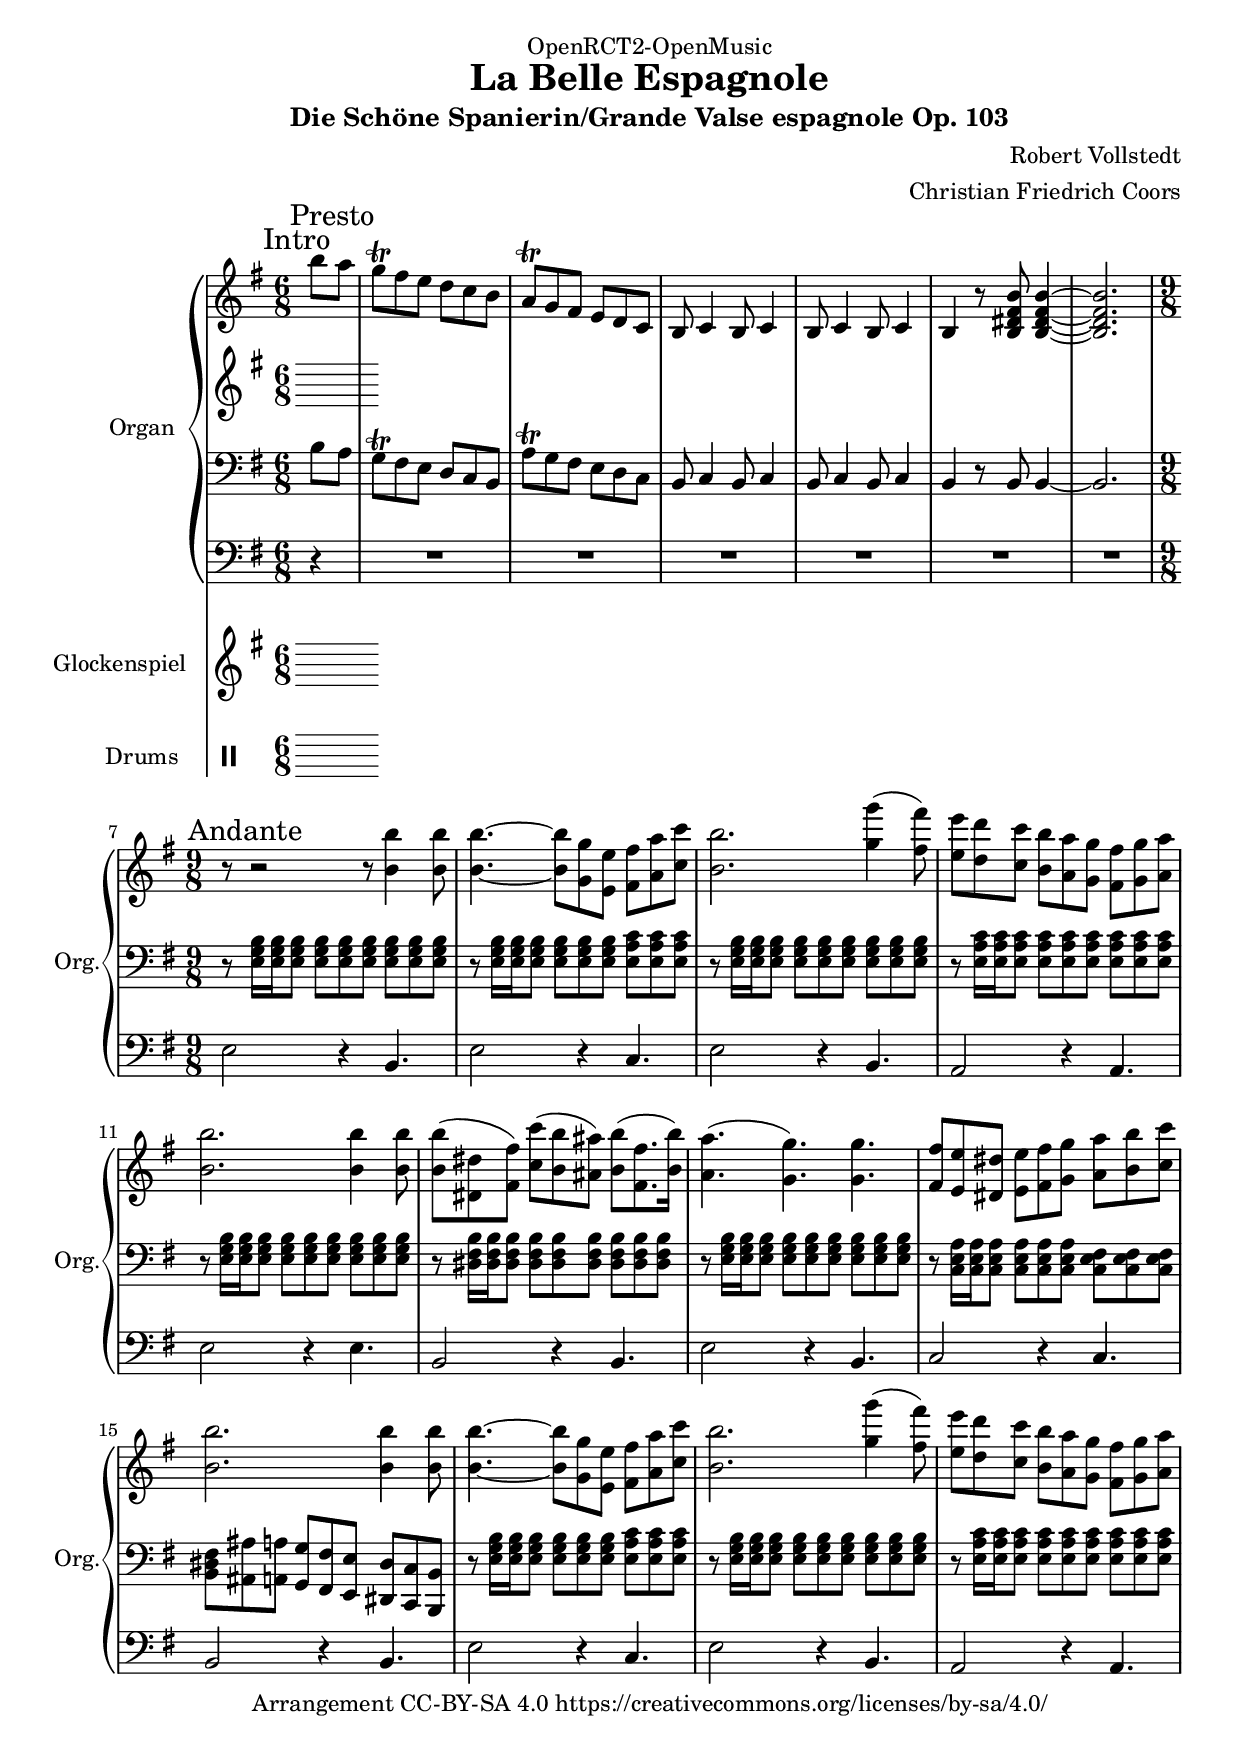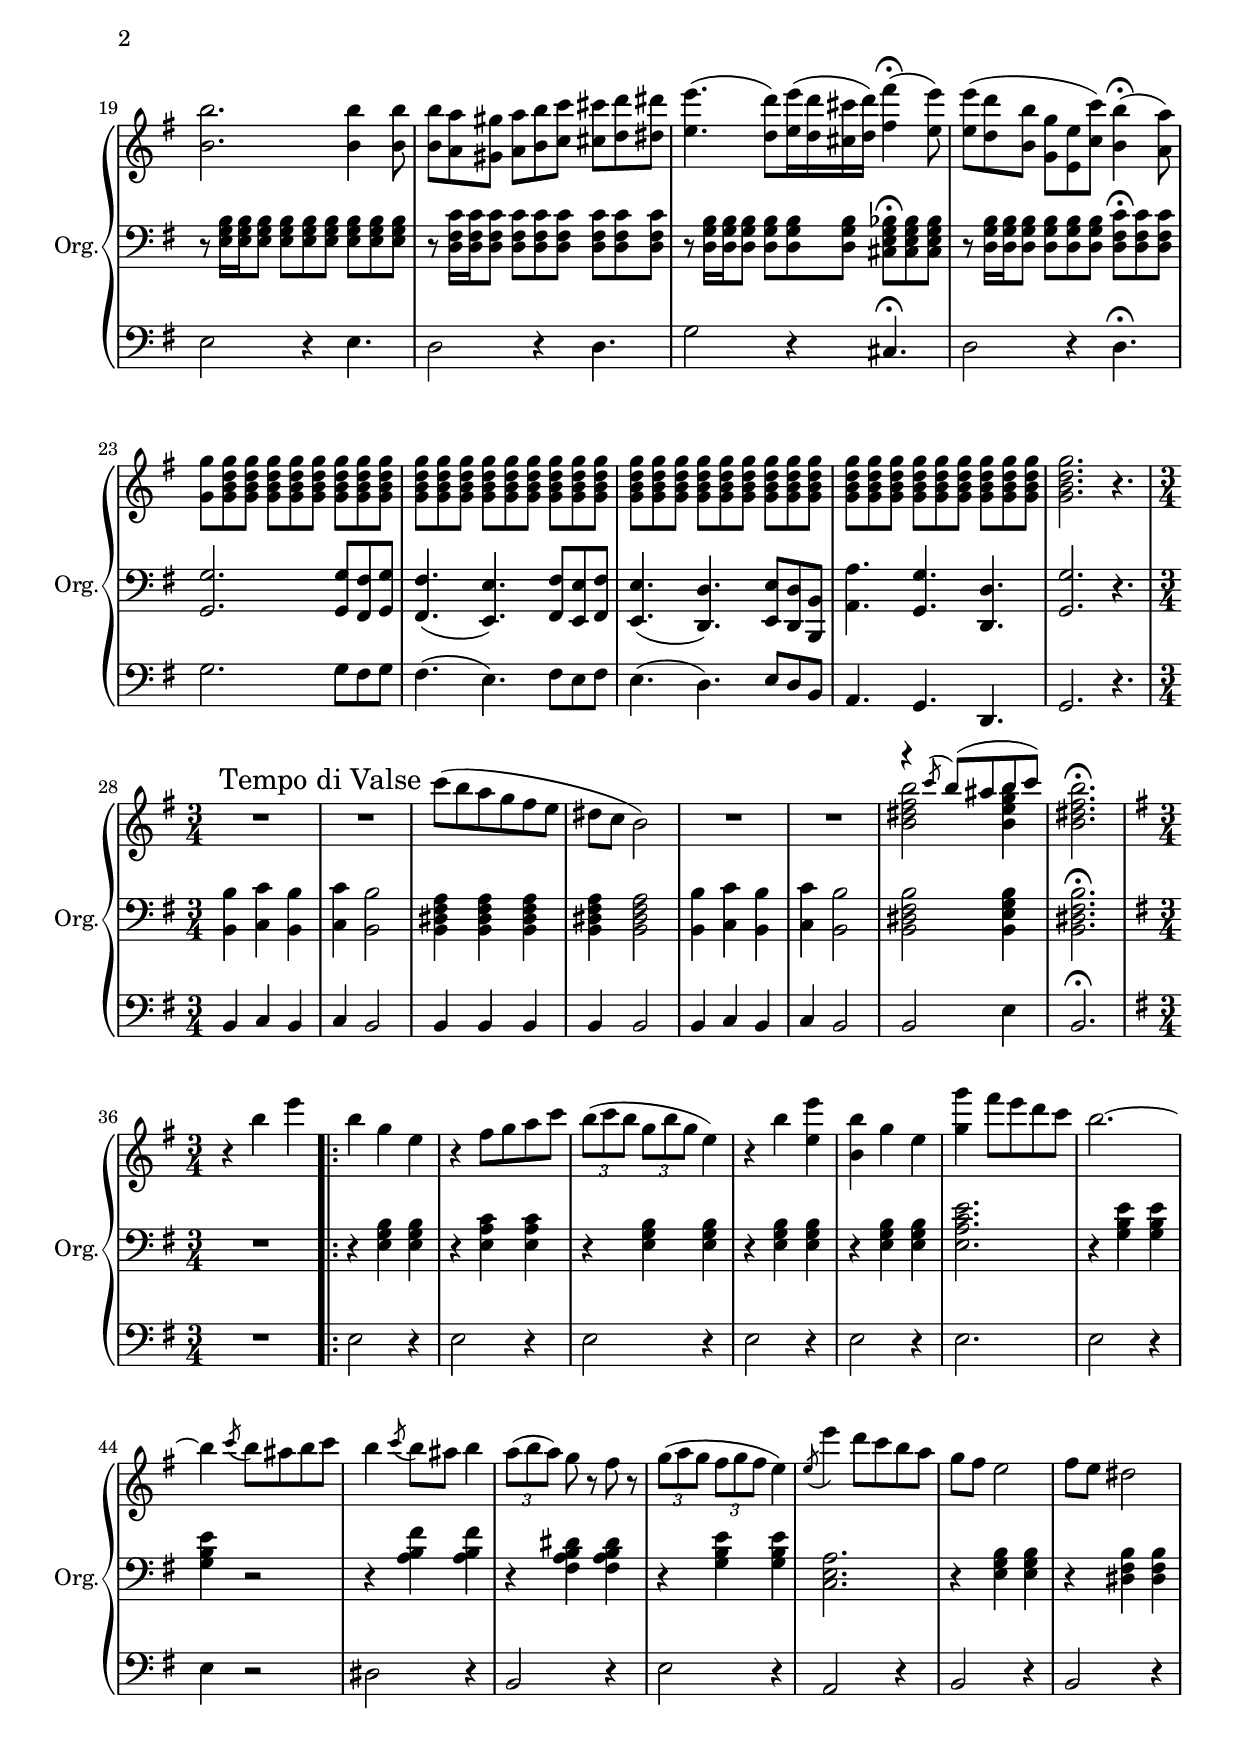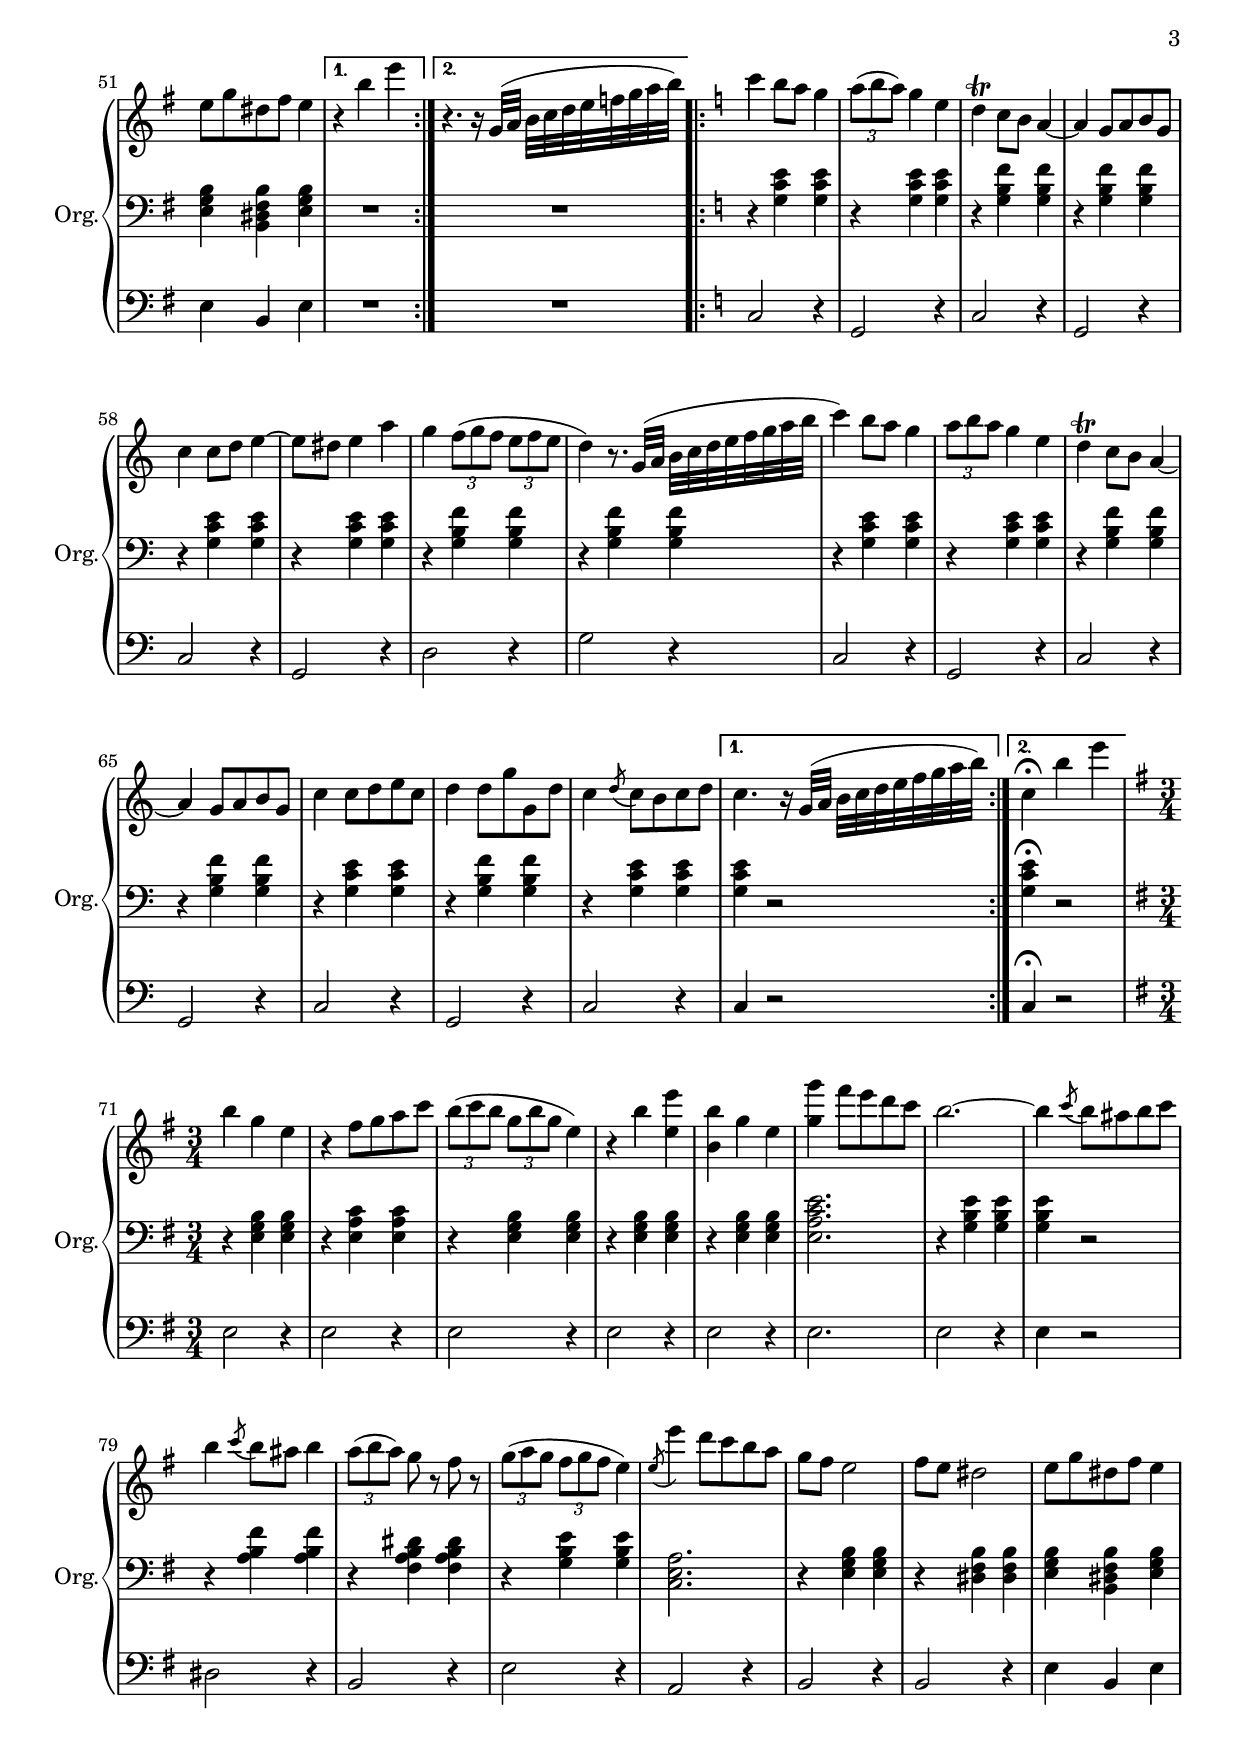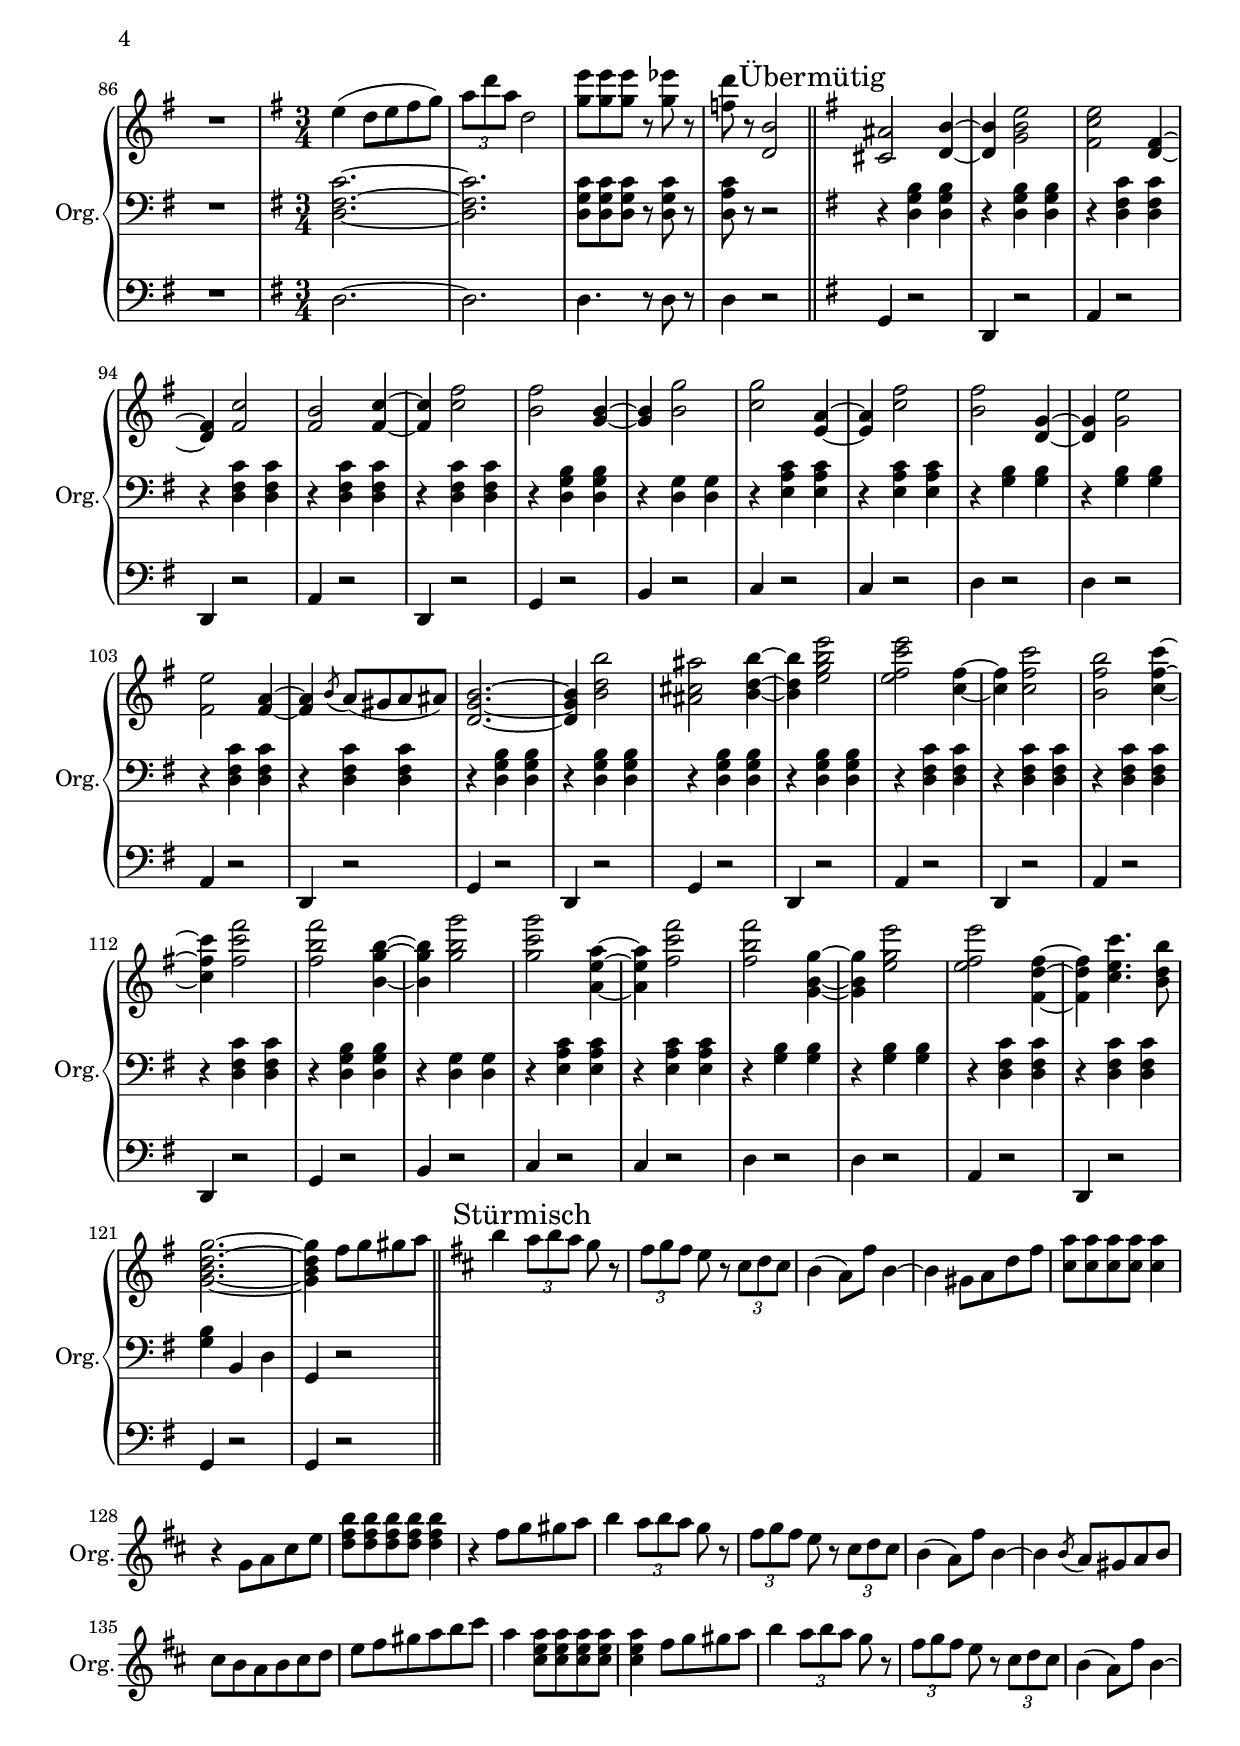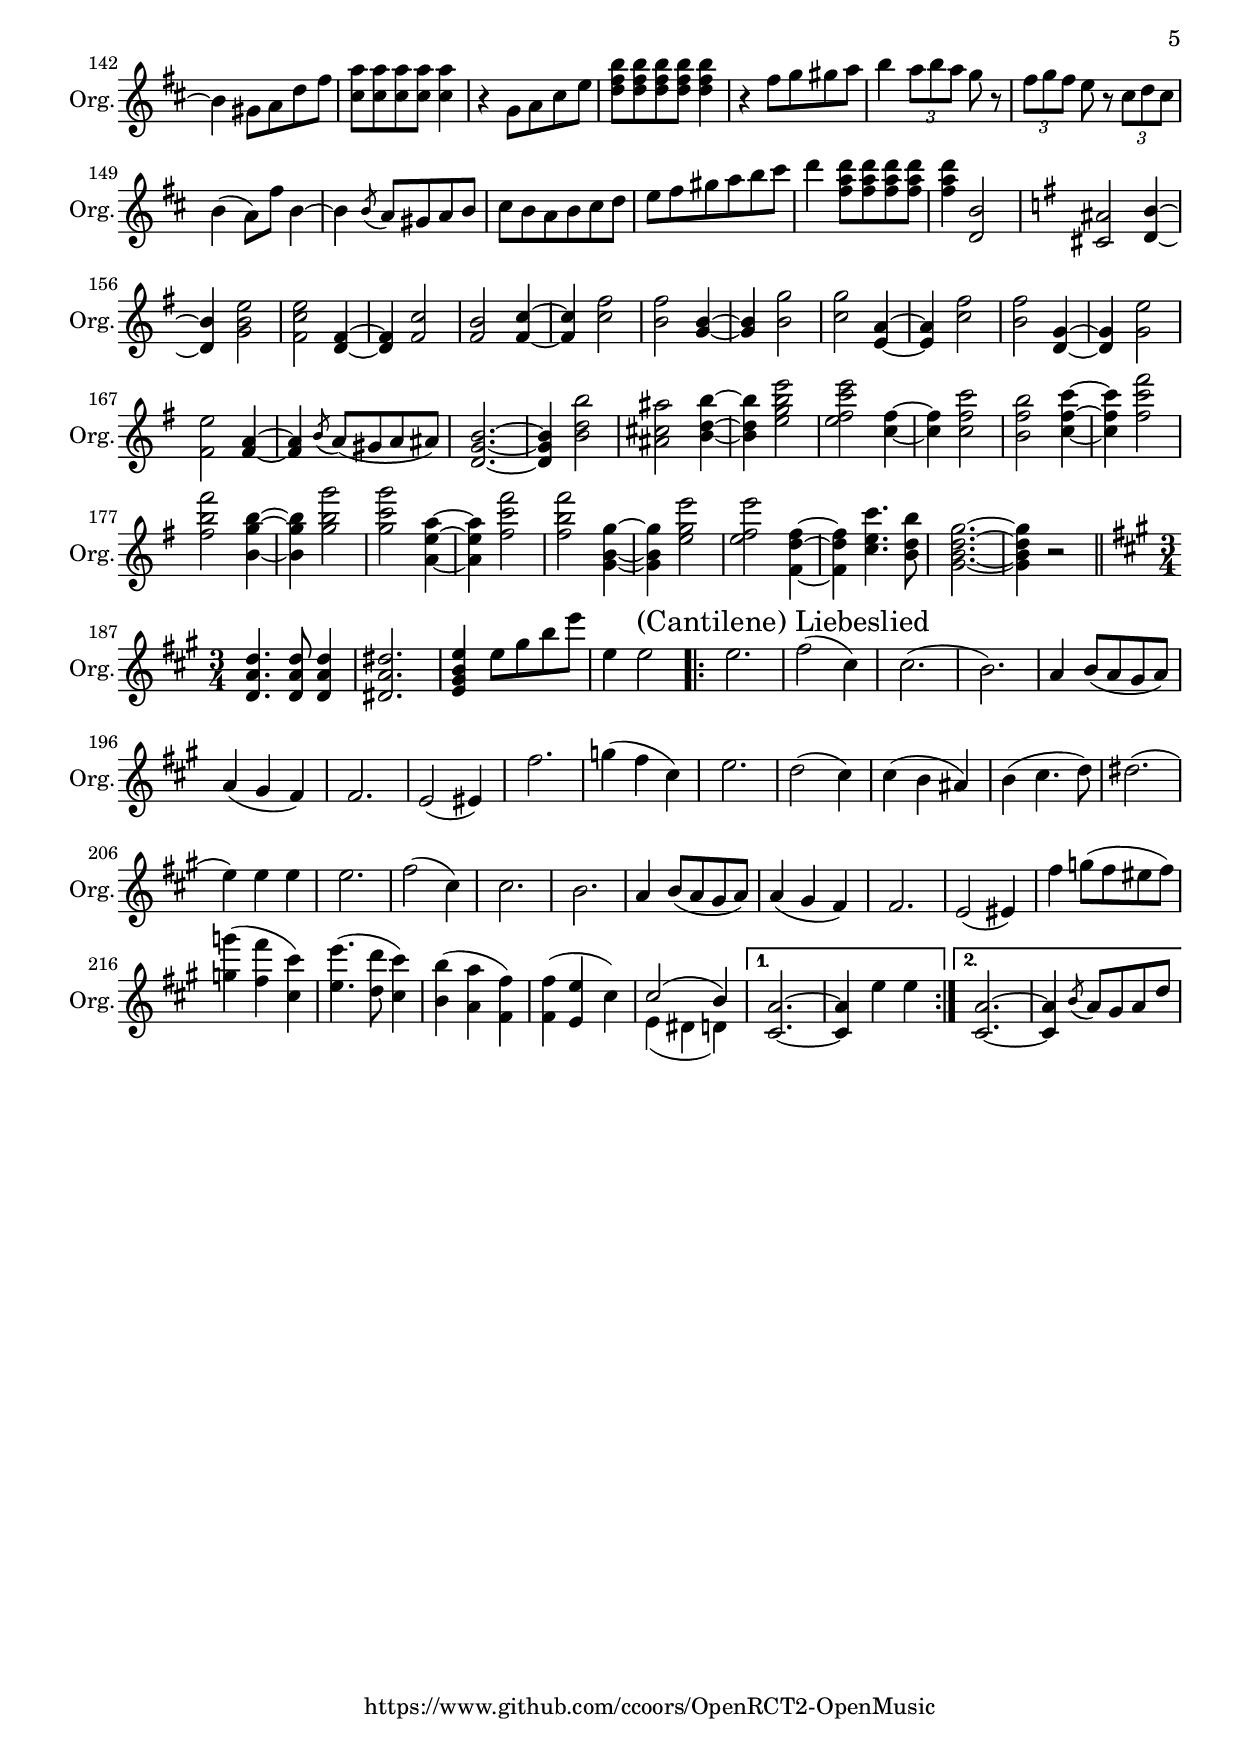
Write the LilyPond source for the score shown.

\version "2.18.2"
\include "../../include/include.ly"

\header {
  dedication = "OpenRCT2-OpenMusic"
  title = "La Belle Espagnole"
  arranger = "Christian Friedrich Coors"
  subtitle = "Die Schöne Spanierin/Grande Valse espagnole Op. 103"
  composer = "Robert Vollstedt"
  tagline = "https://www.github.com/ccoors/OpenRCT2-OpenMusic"
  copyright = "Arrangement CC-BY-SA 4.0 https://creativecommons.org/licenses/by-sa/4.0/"
}

global_presto = {
  \key e \minor
  \time 6/8
  \partial 4
}

global_andante_tempo = {
  \set Score.tempoHideNote = ##t
  \tempo 4 = 95
}

global_andante_fermata = {
  \set Score.tempoHideNote = ##t
  \tempo 4 = 60
}

global_andante = {
  \time 9/8
  \global_andante_tempo
}

global_tempo_di_valse = {
  \set Score.tempoHideNote = ##t
  \tempo 4 = 220
  \time 3/4
}

global_one = {
  \set Score.tempoHideNote = ##t
  \tempo 4 = 200
  \time 3/4
  \key e \minor
}

global_one_two_tempo = {
  \set Score.tempoHideNote = ##t
  \tempo 4 = 200
}

global_one_two_fermata = {
  \set Score.tempoHideNote = ##t
  \tempo 4 = 60
}

global_one_two = {
  \key c \major
  \global_one_two_tempo
}

global_two = {
  \key e \minor
  \set Score.tempoHideNote = ##t
  \tempo 4 = 180
  \time 3/4
}

global_two_uebermuetig = {
  \key e \minor
  \set Score.tempoHideNote = ##t
  \tempo 4 = 200
}

global_two_stuermisch = {
  \key d \major % Or b minor?
  \set Score.tempoHideNote = ##t
  \tempo 4 = 220
}

global_three_intro = {
  \key a \major % Or fis minor?
  \set Score.tempoHideNote = ##t
  \tempo 4 = 180
  \time 3/4
}

melody_one_a_tempo = \relative c''' {
  b g e |
  r fis8 g a c |
  \tuplet 3/2 { b( c b } \tuplet 3/2 { g b g } e4) |
  r b' <e e,> |
  <b b,> g e |
  <g g'> fis'8 e d c |
  b2.~ |
  b4 \acciaccatura c8 b ais b c |
  b4 \acciaccatura c8 b ais b4 |
  \tuplet 3/2 { a8( b a) } g r fis r |
  \tuplet 3/2 { g( a g } \tuplet 3/2 { fis g fis } e4) |
  \acciaccatura e8 e'4 d8 c b a |
  g fis e2 |
  fis8 e dis2 |
  e8 g dis fis e4 |
}

melody_one_stuermisch = \relative c'' {
  \tuplet 3/2 { fis8 g fis } e r \tuplet 3/2 { cis d cis } |
  b4( a8) fis' b,4~ |
  b gis8 a d fis |
  \repeat unfold 4 { <cis a'> } <cis a'>4 |
  r4 g8 a cis e |
  \repeat unfold 4 { <d fis b> } <d fis b>4 |
  r fis8 g gis a |
  b4 \tuplet 3/2 { a8 b a } g r |
  
  \tuplet 3/2 { fis g fis } e r \tuplet 3/2 { cis d cis } |
  b4( a8) fis' b,4~ |
  b \acciaccatura b8 a gis a b |
  cis b a b cis d |
  e fis gis a b cis |
}

melody_uebermuetig = \relative c'' {
  <ais cis,>2 <b d,>4~ |
  <b d,> <g b e>2 |
  <fis c' e>2 <d fis>4~ |
  <d fis> <fis c'>2 |
  
  <fis b>2 <fis c'>4~ |
  <fis c'> <c' fis>2 |
  <b fis'> <g b>4~ |
  <g b> <b g'>2 |
  <c g'> <a e>4~ |
  <a e> <c fis>2 |
  <b fis'> <g d>4~ |
  <g d> <g e'>2 |
  <fis e'> <fis a>4~ |
  <fis a> \acciaccatura b8 a( gis a ais) |
  
  <b g d>2.~ |
  <b g d>4 <b d b'>2 |
  <ais cis ais'> <b d b'>4~ |
  <b d b'> <e g b e>2 |
  <e fis c' e> <fis c>4~ |
  <fis c> <c fis c'>2 |
  <b fis' b> <c fis c'>4~ |
  <c fis c'> <fis c' fis>2 |
  <fis b fis'> <b g b,>4~ |
  <b g b,> <g b g'>2 |
  
  <g c g'>2 <a e a,>4~ |
  <a e a,> <fis c' fis>2 |
  <fis b fis'> <g b, g>4~ |
  <g b, g> <e g e'>2
  <e fis e'> <fis d fis,>4~ |
  <fis d fis,> <c e c'>4. <b d b'>8 |
  <g b d g>2.~ |
  <g b d g>4
}

melody = \relative c'' {
  \global_presto
  \mark "Intro"
  b'8\mark "Presto" a |
  g\trill fis e d c b |
  a\trill g fis e d c |
  \repeat unfold 2 { b8 c4 b8 c4 | }
  b4 r8 <b dis fis b>8 <b dis fis b>4~ |
  <b dis fis b>2. |
  
  \global_andante
  r8\mark "Andante" r2 r8 <b' b'>4 <b b'>8 |
  <b b'>4.~ <b b'>8 <g g'> <e e'> <fis fis'> <a a'> <c c'> |
  <b b'>2. <g' g'>4( <fis fis'>8) |
  <e e'> <d d'> <c c'> <b b'> <a a'> <g g'> <fis fis'> <g g'> <a a'> |
  <b b'>2. <b b'>4 <b b'>8 |
  <b b'>( <dis, dis'> <fis fis'>) <c' c'>( <b b'> <ais ais'>) <b b'>( <fis fis'>8. <b b'>16) |
  <a a'>4.( <g g'>) <g g'> |
  <fis fis'>8 <e e'> <dis dis'> <e e'> <fis fis'> <g g'> <a a'> <b b'> <c c'> |
  <b b'>2. <b b'>4 <b b'>8 |
  <b b'>4.~ <b b'>8 <g g'> <e e'> <fis fis'> <a a'> <c c'> |
  <b b'>2. <g' g'>4( <fis fis'>8) |
  <e e'> <d d'> <c c'> <b b'> <a a'> <g g'> <fis fis'> <g g'> <a a'> |
  <b b'>2. <b b'>4 <b b'>8 |
  <b b'>8 <a a'> <gis gis'> <a a'> <b b'> <c c'> <cis cis'> <d d'> <dis dis'> |
  <e e'>4.( <d d'>8) <e e'>16( <d d'> <cis cis'> <d d'>) <fis fis'>4\fermata( <e e'>8) |
  <e e'>8( <d d'> <b b'> <g g'> <e e'> <c' c'>) <b b'>4\fermata( <a a'>8) |
  <g g'>8 \repeat unfold 8 { <g b d g> } |
  \repeat unfold 3 { \repeat unfold 9 { <g b d g> } | }
  <g b d g>2. r4. |
  
  \global_tempo_di_valse
  R2.\mark "Tempo di Valse" |
  R2. |
  c'8( b a g fis e |
  dis c b2) |
  R2.*2
  
  <<
    { r4 \acciaccatura c'8 b( ais b c) }
  \\
    { <b, dis fis b>2 <b e g b>4 }
  >>
  \global_andante_tempo <b dis fis b>2.\fermata |
  
  \global_one
  r4 b' e |
  \repeat volta 2 {
    \melody_one_a_tempo
  }
  \alternative {
    { r4 b e | }
    { r4. r16 g,,32( a b c d e f g a b) | }
  }
  
  \global_one_two
  \repeat volta 2 {
    c4 b8 a g4 |
    \tuplet 3/2 { a8( b a) } g4 e |
    d\trill c8 b a4~ |
    a g8 a b g |
    c4 c8 d e4~ |
    e8 dis e4 a |
    g \tuplet 3/2 { f8( g f } \tuplet 3/2 { e f e } |
    d4) r8. g,32( a b c d e f g a b |
    c4) b8 a g4 |
    \tuplet 3/2 { a8 b a } g4 e |
    d\trill c8 b a4~ |
    a g8 a b g |
    c4 c8 d e c |
    d4 d8 g g, d' |
    c4 \acciaccatura d8 c b c d |
  }
  \alternative {
    { c4. r16 g32( a b c d e f g a b) }
    { \global_one_two_fermata c,4\fermata \global_one_two_tempo b' e }
  }
  
  \global_one
  \melody_one_a_tempo
  
  R2.
  \global_two
  \relative c'' {
    e4( d8 e fis g) |
    \tuplet 3/2 { a d a } d,2 |
    <g e'>8 <g e'> <g e'> r <g es'> r |
    <f d'> r <b, d,>2\mark "Übermütig" |
    
    \bar "||"
    \global_two_uebermuetig
    \melody_uebermuetig
    fis'8 g gis a |
    
    \bar "||"
    \global_two_stuermisch
    b4\mark "Stürmisch" \tuplet 3/2 { a8 b a } g r |
    \melody_one_stuermisch
    a4 \repeat unfold 4 { <a e cis>8 } |
    
    <a e cis>4 fis8 g gis a |
    b4 \tuplet 3/2 { a8 b a } g r |
    \melody_one_stuermisch
    d'4 \repeat unfold 4 { <d a fis>8 } |
    <d a fis>4 <b, d,>2 |
    \global_two_uebermuetig
    \melody_uebermuetig
    r2 |
    \bar "||"
    
    \global_three_intro
    <d a d,>4. <d a d,>8 <d a d,>4 |
    <dis a dis,>2. |
    <e b gis e>4 e8 gis b e |
    e,4 e2 |
    
    \repeat volta 2 {
      e2.\mark "(Cantilene) Liebeslied" |
      fis2( cis4) |
      cis2.( |
      b) |
      a4 b8( a gis a) |
      a4( gis fis) |
      fis2. |
      e2( eis4) |
      fis'2. |
      g4( fis cis) |
      e2. |
      d2( cis4) |
      cis( b ais) |
      b( cis4. d8) |
      dis2.( |
      e4) e e |
      e2. |
      fis2( cis4) |
      cis2. |
      b |
      a4 b8( a gis a) |
      a4( gis fis) |
      fis2. |
      e2( eis4) |
      fis' g8( fis eis fis) |
      <g g'>4( <fis fis'> <cis cis'>) |
      <e e'>4.( <d d'>8 <cis cis'>4) |
      <b b'>( <a a'> <fis fis'>) |
      <fis fis'>( <e e'> cis') |
      <<
        { cis2( b4) }
        \\
        { e,4( dis d) }
      >>
    }
    \alternative {
      {
        <cis a'>2.~ |
        <cis a'>4 e'4 e |
      }
      {
        <cis, a'>2.~ |
        <cis a'>4 \acciaccatura b'8 a gis a d |
      }
    }
  }
}

second_melody = \relative c'' {
  \global_presto
}

left_one_a_tempo = {
  r4 <e g b> <e g b> |
  r <e a c> <e a c> |
  \repeat unfold 3 { r <e g b> <e g b> }
  <e a c e>2. |
  r4 <g b e> <g b e> |
  <g b e> r2 |
  r4 <a b fis'> <a b fis'> |
  r <fis a b dis> <fis a b dis> |
  r <g b e> <g b e> |
  <c, e a>2. |
  r4 <e g b> <e g b> |
  r <dis fis b> <dis fis b> |
  <e g b> <b dis fis b> <e g b> |
}

left = \relative c' {
  \global_presto
  
  b8 a |
  g\trill fis e d c b |
  a'\trill g fis e d c |
  \repeat unfold 2 { b8 c4 b8 c4 | }
  b4 r8 b8 b4~ |
  b2. |
  
  \global_andante
  r8 <e g b>16 <e g b> \repeat unfold 7 { <e g b>8 } |
  r8 <e g b>16 <e g b> \repeat unfold 4 { <e g b>8 } \repeat unfold 3 { <e a c> } |
  r8 <e g b>16 <e g b> \repeat unfold 7 { <e g b>8 } |
  r8 <e a c>16 <e a c> \repeat unfold 7 { <e a c>8 } |
  r8 <e g b>16 <e g b> \repeat unfold 7 { <e g b>8 } |
  r8 <dis fis b>16 <dis fis b> \repeat unfold 7 { <dis fis b>8 } |
  r8 <e g b>16 <e g b> \repeat unfold 7 { <e g b>8 } |
  r8 <c e a>16 <c e a> \repeat unfold 4 { <c e a>8 } \repeat unfold 3 { <c e fis> } |
  <b dis fis>8 <ais ais'> <a a'> <g g'> <fis fis'> <e e'> <dis dis'> <c c'> <b b'> |
  
  r8 <e' g b>16 <e g b> \repeat unfold 4 { <e g b>8 } \repeat unfold 3 { <e a c> } |
  r8 <e g b>16 <e g b> \repeat unfold 7 { <e g b>8 } |
  r8 <e a c>16 <e a c> \repeat unfold 7 { <e a c>8 } |
  r8 <e g b>16 <e g b> \repeat unfold 7 { <e g b>8 } |
  r8 <d fis c'>16 <d fis c'> \repeat unfold 7 { <d fis c'>8 } |
  r8 <d g b>16 <d g b> \repeat unfold 4 { <d g b>8 } \global_andante_fermata <cis e g bes>\fermata \global_andante_tempo <cis e g bes>  <cis e g bes> |
  r8 <d g b>16 <d g b> \repeat unfold 4 { <d g b>8 } \global_andante_fermata <d fis c'>\fermata \global_andante_tempo <d fis c'> <d fis c'> |
  <g g,>2. <g g,>8 <fis fis,> <g g,> |
  <fis fis,>4.( <e e,>) <fis fis,>8 <e e,> <fis fis,> |
  <e e,>4.( <d d,>) <e e,>8 <d d,> <b b,> |
  <a' a,>4. <g g,> <d d,> |
  <g g,>2. r4. |
  
  \global_tempo_di_valse
  <b b,>4 <c c,> <b b,> |
  <c c,> <b b,>2 |
  \repeat unfold 3 { <b, dis fis a>4 } |
  <b dis fis a> <b dis fis a>2 |
  <b' b,>4 <c c,> <b b,> |
  <c c,> <b b,>2 |
  <b, dis fis b> <b e g b>4 |
  <b dis fis b>2.\fermata |
  
  \global_one
  R2. |
  \repeat volta 2 {
    \left_one_a_tempo
  }
  \alternative {
    { R2. }
    { R2. }
  }
  
  \global_one_two
  \repeat volta 2 {
    \repeat unfold 3 {
      \repeat unfold 2 { r4 <g c e> <g c e> | }
      \repeat unfold 2 { r4 <g b f'> <g b f'> | }
    }
    r4 <g c e> <g c e> |
    r4 <g b f'> <g b f'> |
    r4 <g c e> <g c e> |
  }
  \alternative {
    { <g c e>4 r2 | }
    { <g c e>4\fermata r2 | }
  }
  
  \global_one
  \left_one_a_tempo
  
  R2.
  \global_two
  \relative c {
    <d fis c'>2.~ |
    <d fis c'> |
    
    % Move this to second melody!
    <d g c>8 <d g c> <d g c> r <d g c> r |
    <d a' c> r r2 |
    
    \global_two_uebermuetig
    \repeat unfold 2 { r4 <d g b> <d g b> | }
    \repeat unfold 4 { r <d fis c'> <d fis c'> | }
    r4 <d g b> <d g b> |
    r4 <d g> <d g> |
    \repeat unfold 2 { r <e a c> <e a c> | }
    \repeat unfold 2 { r <g b> <g b> | }
    \repeat unfold 2 { r <d fis c'> <d fis c'> | }
    
    \repeat unfold 4 { r <d g b> <d g b> | }
    \repeat unfold 4 { r <d fis c'> <d fis c'> | }
    r <d g b> <d g b> |
    r <d g> <d g> |
    
    \repeat unfold 2 { r <e a c> <e a c> | }
    \repeat unfold 2 { r <g b> <g b> | }
    \repeat unfold 2 { r <d fis c'> <d fis c'> | }
    <g b> b, d |
    g, r2 |
  }
}

pedal_one_a_tempo = {
  \repeat unfold 5 { e2 r4 | }
  e2. |
  e2 r4 |
  e4 r2 |
  dis2 r4 |
  b2 r4 |
  e2 r4 |
  a,2 r4 |
  \repeat unfold 2 { b2 r4 | }
  e4 b e |
}

pedal = \relative c {
  \global_presto
  r4 |
  R2.*6 |
  
  \global_andante
  e2 r4 b4. |
  e2 r4 c4. |
  e2 r4 b4. |
  a2 r4 a4. |
  e'2 r4 e4. |
  b2 r4 b4. |
  e2 r4 b4. |
  c2 r4 c4. |
  b2 r4 b4. |
  
  e2 r4 c4. |
  e2 r4 b4. |
  a2 r4 a4. |
  e'2 r4 e4. |
  d2 r4 d4. |
  g2 r4 cis,4.\fermata |
  d2 r4 d4.\fermata |
  g2. g8 fis g |
  fis4.( e) fis8 e fis |
  e4.( d) e8 d b |
  a4. g d |
  g2. r4. |
  
  \global_tempo_di_valse
  b4 c b |
  c b2 |
  b4 b b |
  b b2 |
  b4 c b |
  c b2 |
  b e4 |
  b2.\fermata |
  
  \global_one
  R2. |
  \repeat volta 2 {
    \pedal_one_a_tempo
  }
  \alternative {
    { R2. }
    { R2. }
  }
  
  \global_one_two
  \repeat volta 2 {
    \repeat unfold 3 {
      c2 r4 |
      g2 r4 |
    }
    d'2 r4 |
    g2 r4 |
    \repeat unfold 2 {
      c,2 r4 |
      g2 r4 |
    }
    c2 r4 |
    g2 r4 |
    c2 r4 |
  }
  \alternative {
    { c4 r2 | }
    { c4\fermata r2 | }
  }
  
  \global_one
  \pedal_one_a_tempo
  R2.
  
  \global_two
  \relative c {
    d2.~ |
    d |
    d4. r8 d r |
    d4 r2 |
    
    \global_two_uebermuetig
    g,4 r2 |
    d4 r2 |
    a'4 r2 |
    d,4 r2 |
    
    a'4 r2 |
    d,4 r2 |
    g4 r2 |
    b4 r2 |
    \repeat unfold 2 { c4 r2 | }
    \repeat unfold 2 { d4 r2 | }
    a4 r2 |
    d,4 r2 |
    
    \repeat unfold 2 {
      g4 r2 |
      d4 r2 |
    }
    \repeat unfold 2 {
      a'4 r2 |
      d,4 r2 |
    }
    g4 r2 |
    b4 r2 |
    \repeat unfold 2 { c4 r2 | }
    \repeat unfold 2 { d4 r2 | }
    a4 r2 |
    d,4 r2 |
    \repeat unfold 2 { g4 r2 | }
  }
}

glockenspiel = \relative c'' {
  \global_presto
}

drum = \drummode {
  
}

organPart = <<
  \new PianoStaff \with {
    instrumentName = "Organ"
    shortInstrumentName = "Org."
  } <<
    \new Staff = "melody" \with {
      midiInstrument = \melodyInstrument
    } \melody
    \new Staff = "second melody" \with {
      midiInstrument = \secondMelodyInstrument
    } \second_melody
    \new Staff = "accompaniment" \with {
      midiInstrument = \accompanimentInstrument
    } { \clef bass \left }
    \new Staff = "pedal" \with {
      midiInstrument = \pedalInstrument
    } { \clef bass \pedal }
  >>
>>

glockenspielPart = \new Staff \with {
  instrumentName = "Glockenspiel"
  shortInstrumentName = "Gls."
  midiInstrument = \glockenspielInstrument
} \glockenspiel

drumPart = \new DrumStaff \with {
  \consists "Instrument_name_engraver"
  instrumentName = "Drums"
  shortInstrumentName = "Dr."
} \drum

\score {
  <<
    \organPart
    \glockenspielPart
    \drumPart
  >>
  
  \layout { }
}

\score {
  \unfoldRepeats \articulate <<
    \organPart
    \glockenspielPart
    \drumPart
  >>
  \midi {
    \tempo 4=140
  }
}
